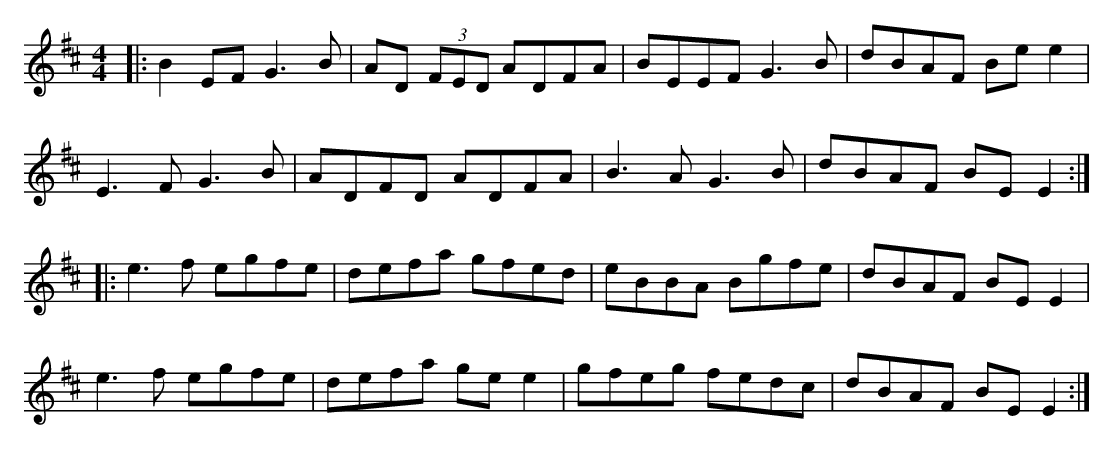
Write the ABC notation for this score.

X:1
M:4/4
K:Edor
|:B2 EF G3B|AD (3FED ADFA|BEEF G3B|dBAF Be e2|
E3F G3B|ADFD ADFA|B3A G3B|dBAF BE E2:|
|:e3f egfe|defa gfed|eBBA Bgfe|dBAF BE E2|
e3f egfe|defa ge e2|gfeg fedc|dBAF BE E2:|
